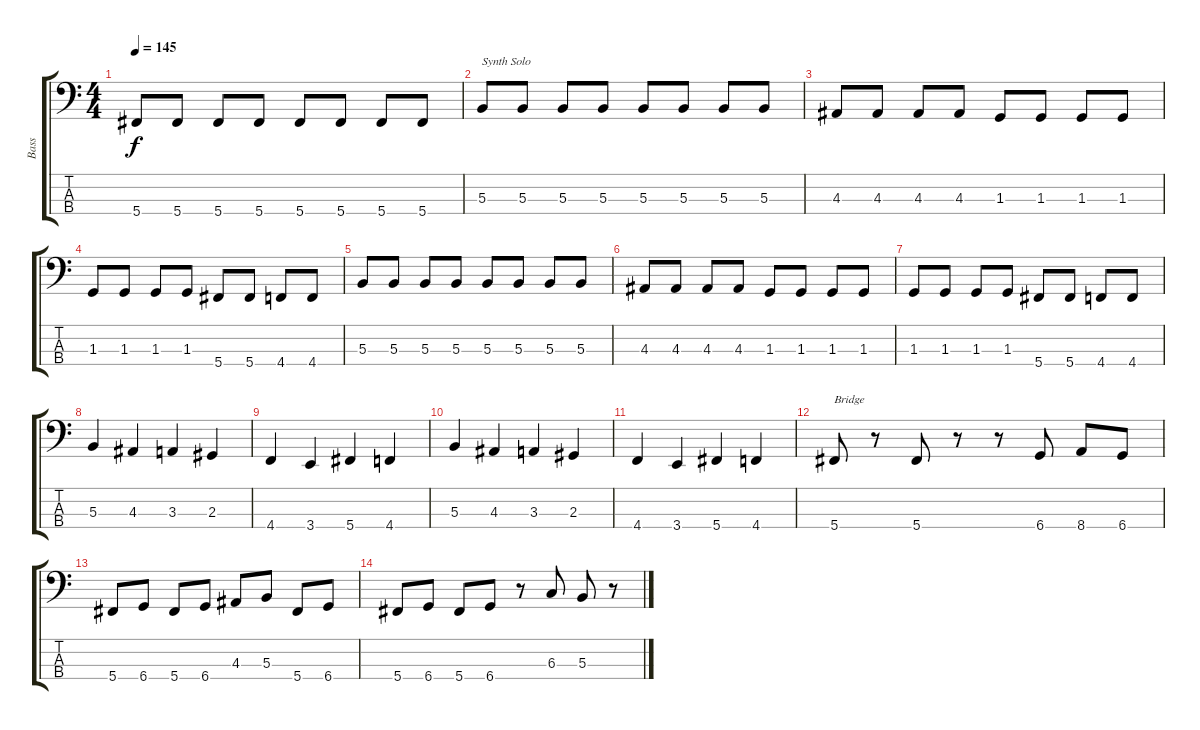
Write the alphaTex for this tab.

\track ("Bass" "Bass") {instrument electricbassfinger}
\staff {score tabs}
\tuning (E2 B1 Gb1 Db1) {hide}
\ts (4 4)
\tempo 145
\clef f4
\ks c
5.4.8{dy f} 5.4.8 5.4.8 5.4.8 5.4.8 5.4.8 5.4.8 5.4.8 |
5.3.8{txt "Synth Solo"} 5.3.8 5.3.8 5.3.8 5.3.8 5.3.8 5.3.8 5.3.8 |
4.3.8 4.3.8 4.3.8 4.3.8 1.3.8 1.3.8 1.3.8 1.3.8 |
1.3.8 1.3.8 1.3.8 1.3.8 5.4.8 5.4.8 4.4.8 4.4.8 |
5.3.8 5.3.8 5.3.8 5.3.8 5.3.8 5.3.8 5.3.8 5.3.8 |
4.3.8 4.3.8 4.3.8 4.3.8 1.3.8 1.3.8 1.3.8 1.3.8 |
1.3.8 1.3.8 1.3.8 1.3.8 5.4.8 5.4.8 4.4.8 4.4.8 |
5.3.4 4.3.4 3.3.4 2.3.4 |
4.4.4 3.4.4 5.4.4 4.4.4 |
5.3.4 4.3.4 3.3.4 2.3.4 |
4.4.4 3.4.4 5.4.4 4.4.4 |
5.4.8{txt "Bridge"} r.8 5.4.8 r.8 r.8 6.4.8 8.4.8 6.4.8 |
5.4.8 6.4.8 5.4.8 6.4.8 4.3.8 5.3.8 5.4.8 6.4.8 |
5.4.8 6.4.8 5.4.8 6.4.8 r.8 6.3.8 5.3.8 r.8
